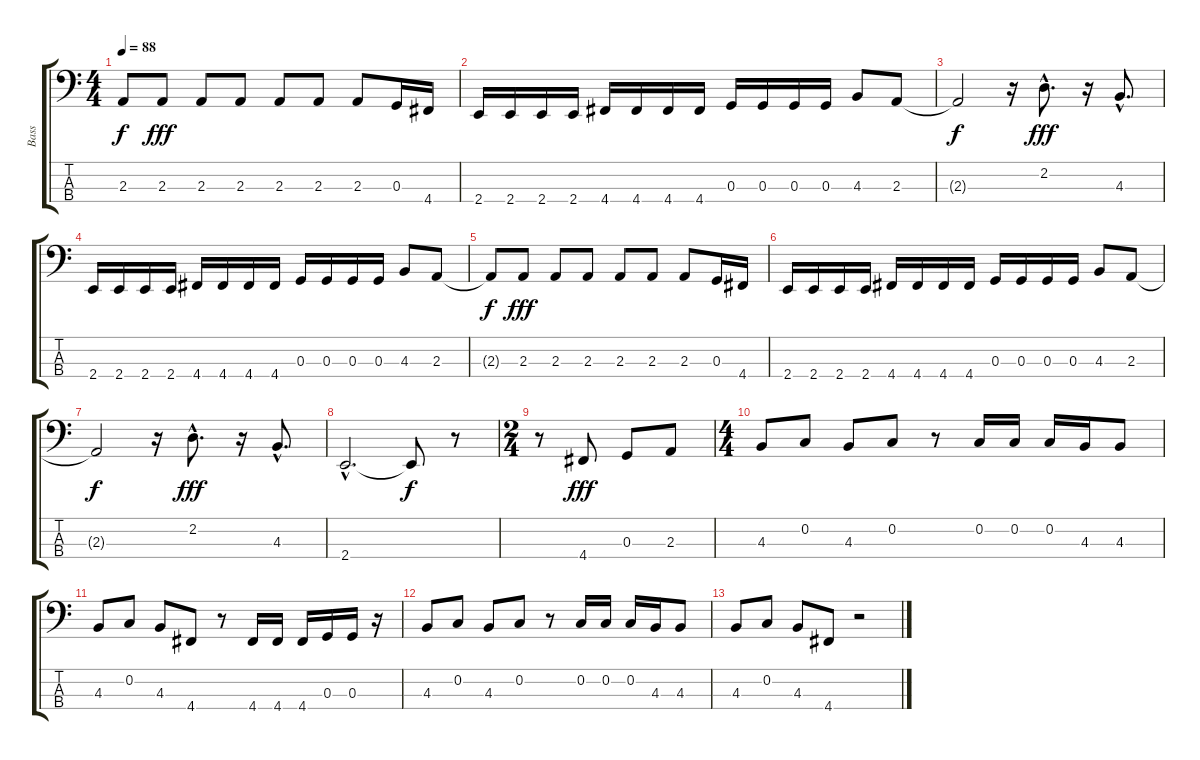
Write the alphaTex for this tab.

\track ("Bass" "Bass") {instrument electricbasspick}
\staff {score tabs}
\tuning (F2 C2 G1 D1) {hide}
\ts (4 4)
\tempo 88
\clef f4
\ks c
2.3{t}.8{dy f} 2.3.8{dy fff} 2.3.8 2.3.8 2.3.8 2.3.8 2.3.8 0.3.16 4.4.16 |
2.4.16 2.4.16 2.4.16 2.4.16 4.4.16 4.4.16 4.4.16 4.4.16 0.3.16 0.3.16 0.3.16 0.3.16 4.3.8 2.3.8 |
2.3{t}.2{dy f} r.16 2.2{hac}.8{d dy fff} r.16 4.3{hac}.8{d} |
2.4.16 2.4.16 2.4.16 2.4.16 4.4.16 4.4.16 4.4.16 4.4.16 0.3.16 0.3.16 0.3.16 0.3.16 4.3.8 2.3.8 |
2.3{t}.8{dy f} 2.3.8{dy fff} 2.3.8 2.3.8 2.3.8 2.3.8 2.3.8 0.3.16 4.4.16 |
2.4.16 2.4.16 2.4.16 2.4.16 4.4.16 4.4.16 4.4.16 4.4.16 0.3.16 0.3.16 0.3.16 0.3.16 4.3.8 2.3.8 |
2.3{t}.2{dy f} r.16 2.2{hac}.8{d dy fff} r.16 4.3{hac}.8{d} |
2.4{hac}.2{d} 2.4{t}.8{dy f} r.8 |
\ts (2 4)
r.8 4.4.8{dy fff} 0.3.8 2.3.8 |
\ts (4 4)
4.3.8 0.2.8 4.3.8 0.2.8 r.8 0.2.16 0.2.16 0.2.16 4.3.16 4.3.8 |
4.3.8 0.2.8 4.3.8 4.4.8 r.8 4.4.16 4.4.16 4.4.16 0.3.16 0.3.16 r.16 |
4.3.8 0.2.8 4.3.8 0.2.8 r.8 0.2.16 0.2.16 0.2.16 4.3.16 4.3.8 |
4.3.8 0.2.8 4.3.8 4.4.8 r.2
